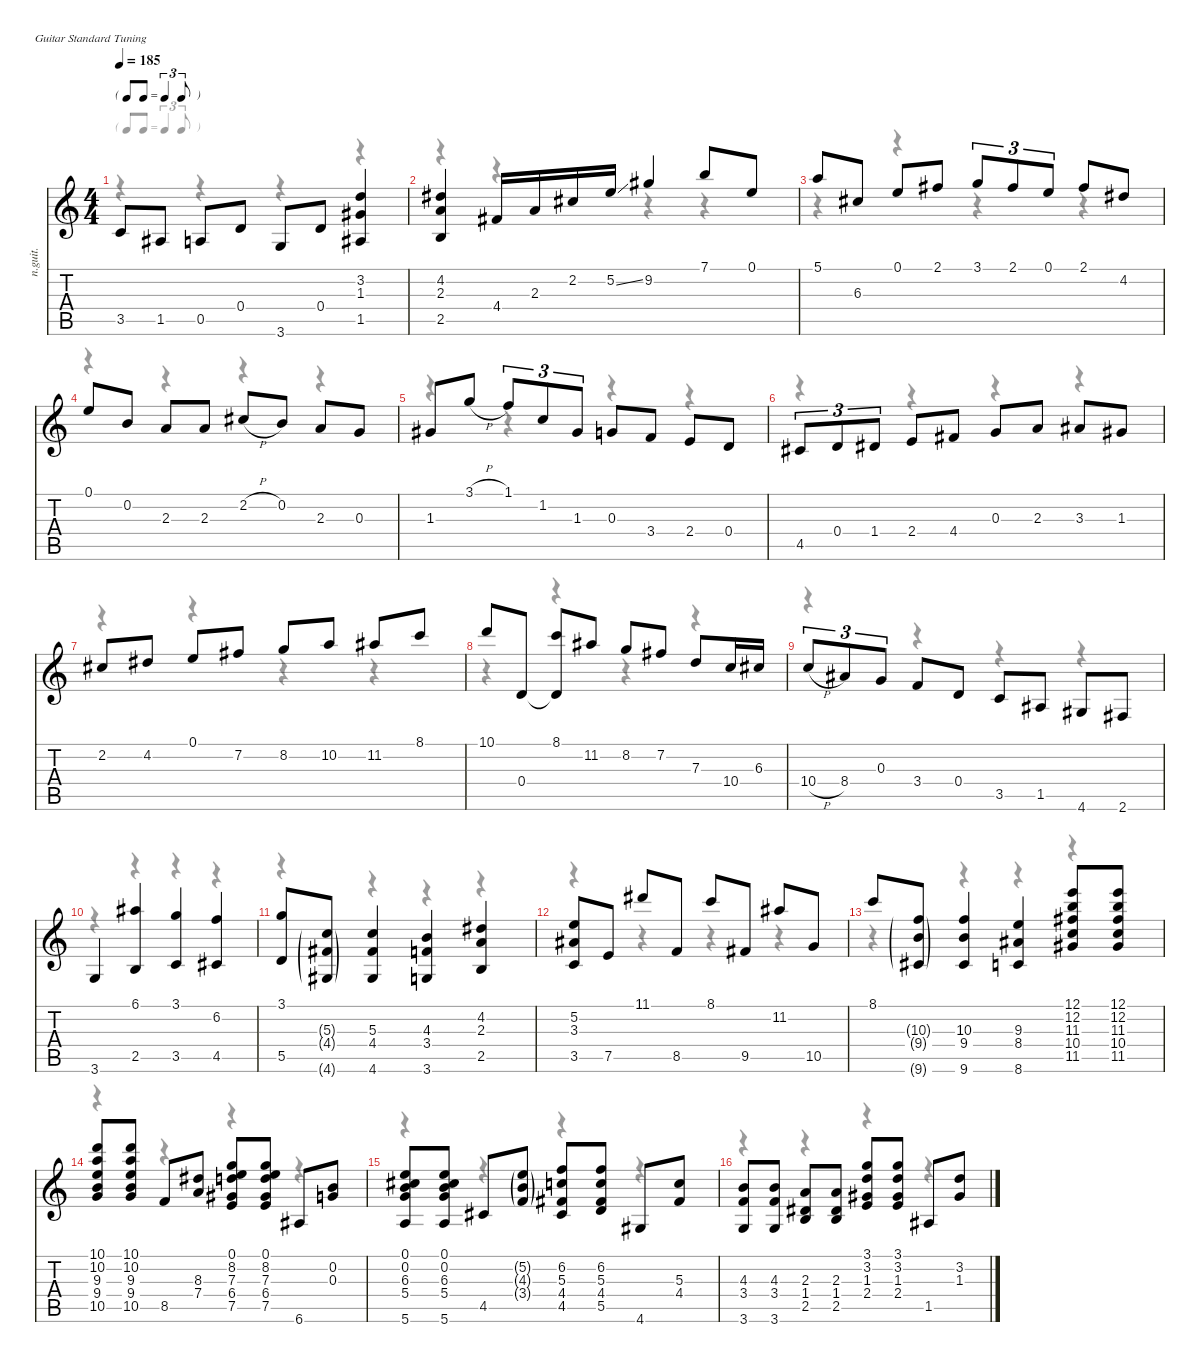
\defaultSystemsLayout 4
\hideDynamics
\bracketExtendMode nobrackets
\otherSystemsTrackNameOrientation horizontal
\track ("Track 1" "n.guit.") {instrument acousticguitarnylon}
\staff {score tabs}
\tuning (E4 B3 G3 D3 A2 E2)
\voice
\ts (4 4)
\tf triplet8th
\tempo 185
\clef g2
\ks c
3.5.8{dy f beam Up} 1.5{acc #}.8{beam Up} 0.5.8{beam Up} 0.4.8{beam Up} 3.6.8{beam Up} 0.4.8{beam Up} (3.2 1.3{acc #} 1.5{acc #}).4{beam Up} |
(4.2{acc #} 2.3 2.5).4{beam Up} 4.4{acc #}.16{beam Up} 2.3.16{beam Up} 2.2{acc #}.16{beam Up} 5.2{ss}.16{beam Up} 9.2{acc #}.4{beam Up} 7.1.8{beam Up} 0.1.8{beam Up} |
5.1.8{beam Up} 6.3{acc #}.8{beam Up} 0.1.8{beam Up} 2.1{acc #}.8{beam Up} 3.1.8{tu (3 2) beam Up} 2.1{acc #}.8{tu (3 2) beam Up} 0.1.8{tu (3 2) beam Up} 2.1{acc #}.8{beam Up} 4.2{acc #}.8{beam Up} |
0.1.8{beam Up} 0.2.8{beam Up} 2.3.8{beam Up} 2.3.8{beam Up} 2.2{h acc #}.8{beam Up} 0.2.8{beam Up} 2.3.8{beam Up} 0.3.8{beam Up} |
1.3{acc #}.8{beam Up} 3.1{h}.8{beam Up} 1.1.8{tu (3 2) beam Up} 1.2.8{tu (3 2) beam Up} 1.3{acc #}.8{tu (3 2) beam Up} 0.3.8{beam Up} 3.4.8{beam Up} 2.4.8{beam Up} 0.4.8{beam Up} |
4.5{acc #}.8{tu (3 2) beam Up} 0.4.8{tu (3 2) beam Up} 1.4{acc #}.8{tu (3 2) beam Up} 2.4.8{beam Up} 4.4{acc #}.8{beam Up} 0.3.8{beam Up} 2.3.8{beam Up} 3.3{acc #}.8{beam Up} 1.3{acc #}.8{beam Up} |
2.2{acc #}.8{beam Up} 4.2{acc #}.8{beam Up} 0.1.8{beam Up} 7.2{acc #}.8{beam Up} 8.2.8{beam Up} 10.2.8{beam Up} 11.2{acc #}.8{beam Up} 8.1.8{beam Up} |
10.1.8{beam Up} 0.4.8{beam Up} (8.1 0.4{t}).8{beam Up} 11.2{acc #}.8{beam Up} 8.2.8{beam Up} 7.2{acc #}.8{beam Up} 7.3.8{beam Up} 10.4.16{beam Up} 6.3{acc #}.16{beam Up} |
10.4{h}.8{tu (3 2) beam Up} 8.4{acc #}.8{tu (3 2) beam Up} 0.3.8{tu (3 2) beam Up} 3.4.8{beam Up} 0.4.8{beam Up} 3.5.8{beam Up} 1.5{acc #}.8{beam Up} 4.6{acc #}.8{beam Up} 2.6{acc #}.8{beam Up} |
3.6.4{beam Up} (6.1{acc #} 2.5).4{beam Up} (3.1 3.5).4{beam Up} (6.2 4.5{acc #}).4{beam Up} |
(3.1 5.5).8{beam Up} (5.3{g} 4.4{g acc #} 4.6{g acc #}).8{dy mf beam Up} (5.3 4.4{acc #} 4.6{acc #}).4{dy f beam Up} (4.3 3.4 3.6).4{beam Up} (4.2{acc #} 2.3 2.5).4{beam Up} |
(5.2 3.3{acc #} 3.5).8{beam Up} 7.5.8{beam Up} 11.1{acc #}.8{beam Up} 8.5.8{beam Up} 8.1.8{beam Up} 9.5{acc #}.8{beam Up} 11.2{acc #}.8{beam Up} 10.5.8{beam Up} |
8.1.8{beam Up} (10.3{g} 9.4{g} 9.6{g acc #}).8{dy mf beam Up} (10.3 9.4 9.6{acc #}).4{dy f beam Up} (9.3 8.4{acc #} 8.6).4{beam Up} (12.1 12.2 11.3{acc #} 10.4 11.5{acc #}).8{beam Up} (12.1 12.2 11.3{acc #} 10.4 11.5{acc #}).8{beam Up} |
(10.1 10.2 9.3 9.4 10.5).8{beam Up} (10.1 10.2 9.3 9.4 10.5).8{beam Up} 8.5.8{beam Up} (8.3{acc #} 7.4).8{beam Up} (0.1 8.2 7.3 6.4{acc #} 7.5).8{beam Up} (0.1 8.2 7.3 6.4{acc #} 7.5).8{beam Up} 6.6{acc #}.8{beam Up} (0.2 0.3).8{beam Up} |
(0.1 0.2 6.3{acc #} 5.4 5.6).8{beam Up} (0.1 0.2 6.3{acc #} 5.4 5.6).8{beam Up} 4.5{acc #}.8{beam Up} (5.2{g} 4.3{g} 3.4{g}).8{dy mf beam Up} (6.2 5.3 4.4{acc #} 4.5{acc #}).8{dy f beam Up} (6.2 5.3 4.4{acc #} 5.5).8{beam Up} 4.6{acc #}.8{beam Up} (5.3 4.4{acc #}).8{beam Up} |
(4.3 3.4 3.6).8{beam Up} (4.3 3.4 3.6).8{beam Up} (2.3 1.4{acc #} 2.5).8{beam Up} (2.3 1.4{acc #} 2.5).8{beam Up} (3.1 3.2 1.3{acc #} 2.4).8{beam Up} (3.1 3.2 1.3{acc #} 2.4).8{beam Up} 1.5{acc #}.8{beam Up} (3.2 1.3{acc #}).8{beam Up}
\voice
\clef g2
\ottava regular
\simile none
\ks c
r.4{dy mf beam Down} r.4{beam Down} r.4{beam Down} r.4{beam Down} |
r.4{beam Down} r.4{beam Down} r.4{beam Down} r.4{beam Down} |
r.4{beam Down} r.4{beam Down} r.4{beam Down} r.4{beam Down} |
r.4{beam Down} r.4{beam Down} r.4{beam Down} r.4{beam Down} |
r.4{beam Down} r.4{beam Down} r.4{beam Down} r.4{beam Down} |
r.4{beam Down} r.4{beam Down} r.4{beam Down} r.4{beam Down} |
r.4{beam Down} r.4{beam Down} r.4{beam Down} r.4{beam Down} |
r.4{beam Down} r.4{beam Down} r.4{beam Down} r.4{beam Down} |
r.4{beam Down} r.4{beam Down} r.4{beam Down} r.4{beam Down} |
r.4{beam Down} r.4{beam Down} r.4{beam Down} r.4{beam Down} |
r.4{beam Down} r.4{beam Down} r.4{beam Down} r.4{beam Down} |
r.4{beam Down} r.4{beam Down} r.4{beam Down} r.4{beam Down} |
r.4{beam Down} r.4{beam Down} r.4{beam Down} r.4{beam Down} |
r.4{beam Down} r.4{beam Down} r.4{beam Down} r.4{beam Down} |
r.4{beam Down} r.4{beam Down} r.4{beam Down} r.4{beam Down} |
r.4{beam Down} r.4{beam Down} r.4{beam Down} r.4{beam Down}
